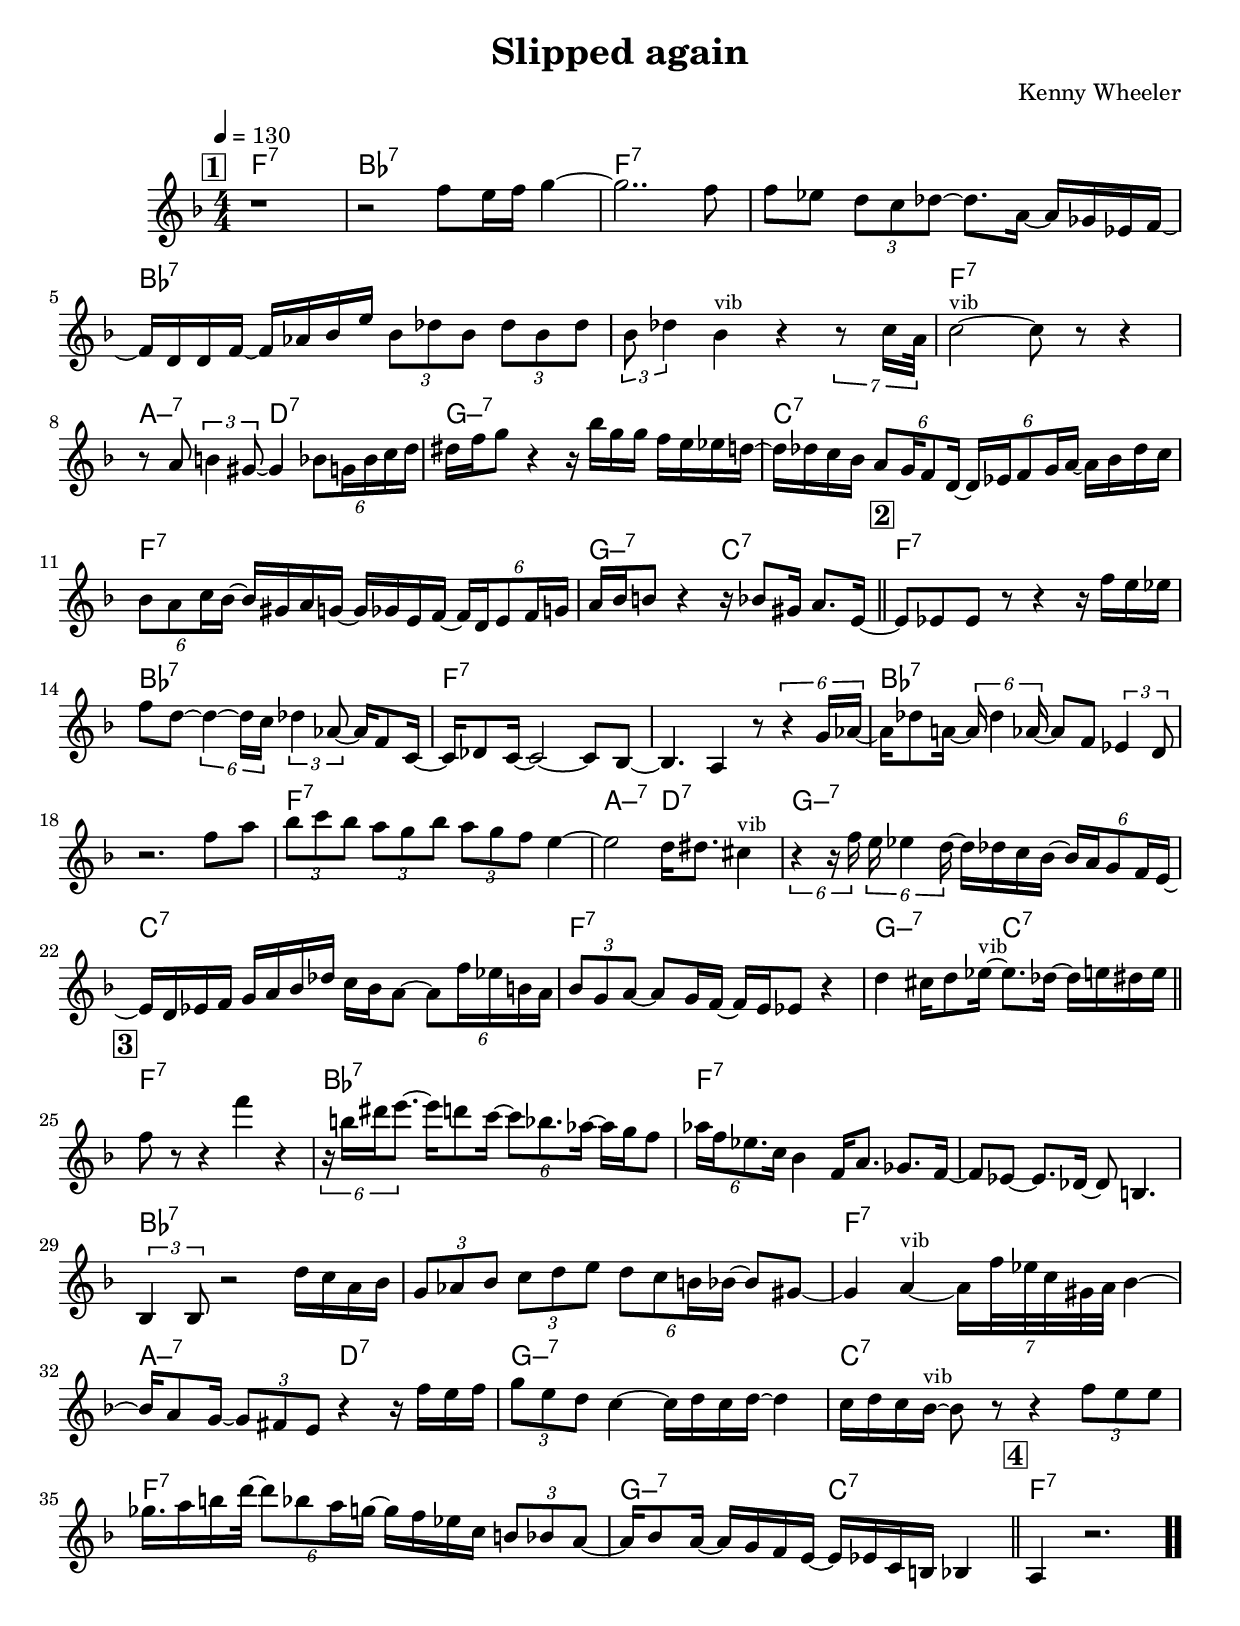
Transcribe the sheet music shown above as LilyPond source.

\version "2.13.2"

#(ly:set-option 'point-and-click #f)

\header {
  title = "Slipped again"
  composer = "Kenny Wheeler"
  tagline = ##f
}
global =
{
    \override Staff.TimeSignature #'style = #'()
    \time 4/4
    \clef "treble"
    \key f \major
    \override Rest #'direction = #'0
    \override MultiMeasureRest #'staff-position = #0
}
\score
{
<<
    \transpose c' c'

    \new ChordNames { \chords {
      \set majorSevenSymbol = \markup { "maj7" }
      \set minorChordModifier = \markup { \char ##x2013 }
      
      | f1:7 | bes1:7 | f1:7 | s1 | bes1:7 | s1 | f1:7 | a2:min7 d2:7 
      | g1:min7 | c1:7 | f1:7 | g2:min7 c2:7 | f1:7 | bes1:7 | f1:7 | s1 
      | bes1:7 | s1 | f1:7 | a2:min7 d2:7 | g1:min7 | c1:7 | f1:7 | g2:min7 c2:7 
      | f1:7 | bes1:7 | f1:7 | s1 | bes1:7 | s1 | f1:7 | a2:min7 d2:7 
      | g1:min7 | c1:7 | f1:7 | g2:min7 c2:7 | f1:7|
      }
      }

    \new Staff
    <<
    \transpose c' c'

    {
      \global
  		%\override Score.MetronomeMark #'transparent = ##t
  		%\override Score.MetronomeMark #'stencil = ##f
  		
  		\override HorizontalBracket #'direction = #UP
  		\override HorizontalBracket #'bracket-flare = #'(0 . 0)
  		
  		\override TextSpanner #'dash-fraction = #1.0
  		\override TextSpanner #'bound-details #'left #'text = \markup{ \concat{\draw-line #'(0 . -1.0) \draw-line #'(1.0 . 0) }}
  		\override TextSpanner #'bound-details #'right #'text = \markup{ \concat{ \draw-line #'(1.0 . 0) \draw-line #'(0 . -1.0) }}
          \set Score.markFormatter = #format-mark-box-numbers


      \tempo 4 = 130
      \set Score.currentBarNumber = #1
     
      \bar "||" \mark \default r1 
      | r2 f''8 e''16 f''16 g''4~ 
      | g''2.. f''8 
      | f''8 es''8 \tuplet 3/2 {d''8 c''8 des''8~} des''8. a'16~ a'16 ges'16 es'16 f'16~ 
      | f'16 d'16 d'16 f'16~ f'16 aes'16 bes'16 e''16 \tuplet 3/2 {bes'8 des''8 bes'8} \tuplet 3/2 {des''8 bes'8 des''8} 
      | \tuplet 3/2 {bes'8 des''4} bes'4^\markup{\left-align \small vib} r4 \tuplet 7/8 {r8 c''16 a'32} 
      | c''2~^\markup{\left-align \small vib} c''8 r8 r4 
      | r8 a'8 \tuplet 3/2 {b'4 gis'8~} gis'4 \tuplet 6/4 {bes'8 g'16 bes'16 c''16 d''16} 
      | dis''16 f''16 g''8 r4 r16 bes''16 g''16 g''16 f''16 e''16 es''16 d''16~ 
      | d''16 des''16 c''16 bes'16 \tuplet 6/4 {a'8 g'16 f'8 d'16~} \tuplet 6/4 {d'16 es'16 f'8 g'16 a'16~} a'16 bes'16 des''16 c''16 
      | \tuplet 6/4 {bes'8 a'8 c''16 bes'16~} bes'16 gis'16 a'16 g'16~ g'16 ges'16 e'16 f'16~ \tuplet 6/4 {f'16 d'16 e'8 f'16 g'16} 
      | a'16 bes'16 b'8 r4 r16 bes'8 gis'16 a'8. e'16~ 
      \bar "||" \mark \default e'8 es'8 es'8 r8 r4 r16 f''16 e''16 es''16 
      | f''8 d''8~ \tuplet 6/4 {d''4~ d''16 c''16} \tuplet 3/2 {des''4 aes'8~} aes'16 f'8 c'16~ 
      | c'16\glissando  des'8 c'16~ c'2~ c'8 bes8~ 
      | bes4. a4 r8 \tuplet 6/4 {r4 g'16 aes'16~} 
      | aes'16 des''8 a'16~ \tuplet 6/4 {a'16 des''4 aes'16~} aes'8 f'8 \tuplet 3/2 {es'4 d'8} 
      | r2. f''8 a''8 
      | \tuplet 3/2 {bes''8 c'''8 bes''8} \tuplet 3/2 {a''8 g''8 bes''8} \tuplet 3/2 {a''8 g''8 f''8} e''4~ 
      | e''2 d''16 dis''8. cis''4^\markup{\left-align \small vib} 
      | \tuplet 6/4 {r4 r16 f''16} \tuplet 6/4 {e''16 es''4 d''16~} d''16 des''16 c''16 bes'16~ \tuplet 6/4 {bes'16 a'16 g'8 f'16 e'16~} 
      | e'16 d'16 es'16 f'16 g'16 a'16 bes'16 des''16 c''16 bes'16 a'8~ \tuplet 6/4 {a'8 f''16 es''16 b'16 a'16} 
      | \tuplet 3/2 {bes'8 g'8 a'8~} a'8 g'16 f'16~ f'16 e'16 es'8 r4 
      | d''4 cis''16 d''8 es''16~^\markup{\left-align \small vib} es''8. des''16~ des''16 e''16 dis''16 e''16 
      \bar "||" \mark \default f''8 r8 r4 f'''4 r4 
      | \tuplet 6/4 {r16 b''16 dis'''16 e'''8.~} e'''16 d'''8 c'''16~ \tuplet 6/4 {c'''8 bes''8. aes''16~} aes''16 g''16 f''8 
      | \tuplet 6/4 {aes''16 f''16 es''8. c''16} bes'4 f'16 a'8. ges'8. f'16~ 
      | f'8 es'8~ es'8. des'16~ des'8 b4. 
      | \tuplet 3/2 {bes4 bes8} r2 d''16 c''16 a'16 bes'16 
      | \tuplet 3/2 {g'8 aes'8 bes'8} \tuplet 3/2 {c''8 d''8 e''8} \tuplet 6/4 {d''8 c''8 b'16 bes'16~} bes'8 gis'8~ 
      | gis'4 a'4~^\markup{\left-align \small vib} \tuplet 7/8 {a'16 f''32 es''32 c''32 gis'32 a'32} bes'4~ 
      | bes'16 a'8 g'16~ \tuplet 3/2 {g'8 fis'8 e'8} r4 r16 f''16 e''16 f''16 
      | \tuplet 3/2 {g''8 e''8 d''8} c''4~ c''16 d''16 c''16 d''16~ d''4 
      | c''16 d''16 c''16 bes'16~^\markup{\left-align \small vib} bes'8 r8 r4 \tuplet 3/2 {f''8 e''8 e''8} 
      | ges''16. a''16 b''16 d'''32~ \tuplet 6/4 {d'''8 bes''8 a''16 g''16~} g''16 f''16 es''16 c''16 \tuplet 3/2 {b'8 bes'8 a'8~} 
      | a'16 bes'8 a'16~ a'16 g'16 f'16 e'16~ e'16 es'16 c'16 b16 bes4 
      \bar "||" \mark \default a4 r2.\bar  ".."
    }
    >>
>>    
}
